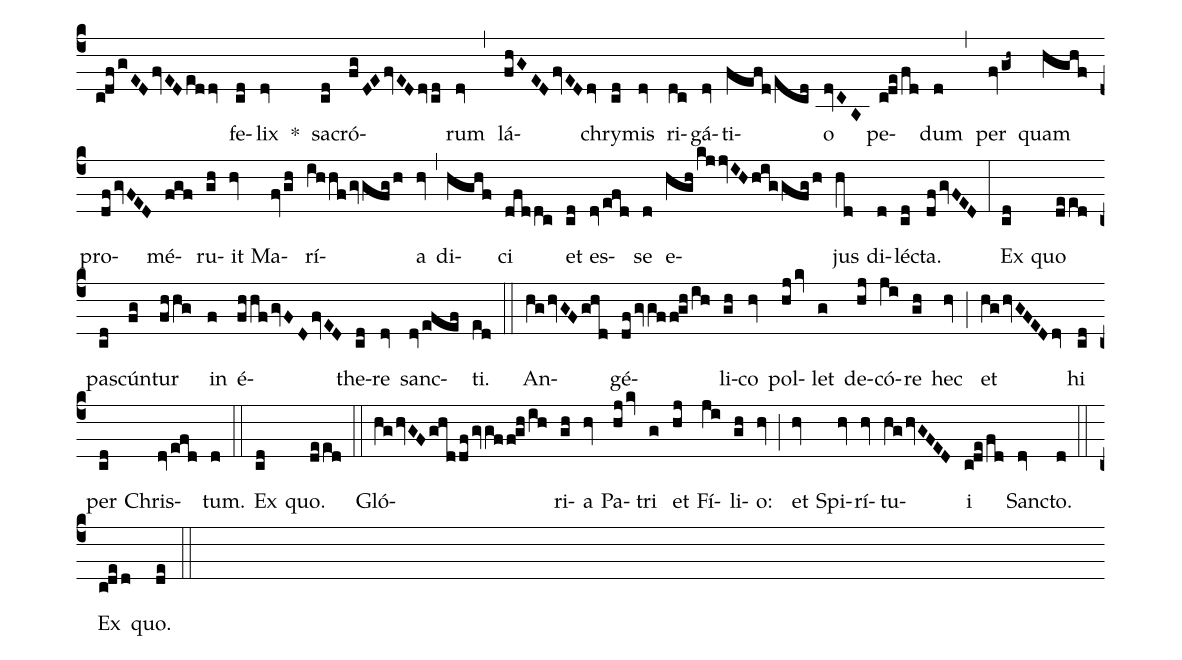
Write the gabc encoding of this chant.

annotation: Resp.;
annotation: I.;
%%
(c4)
(cdfgEDfvEDeddv) fe(cd)lix(dv) *() sac(cd)ró(fgDEfvEDdvcd)rum(dv) (,)
lá(fhGEDfvEDdv)chry(cd)mis(dv) ri(dc)gá(dv)ti(fefdecd)o(dvCA) pe(cdefd)dum(d) (,)
per(fvgh~) quam(hghf) pro(dfgvFED)mé(fgf)ru(gh)it(hv) Ma(fvgh)rí(ihhfgvgfgh)a(hv) (,)
di(hghf)ci(dfddc) et(cd) es(dvefd)se(d) e(hghkjjvIHhiggfgh)jus(hd) di(d)léc(cd)ta.(dfgvFED) (:)
Ex(cd) quo(deed) pas(cd)cún(fg)tur(fhhg) in(f) é(fhhfgvFDfvED)the(cd)re(dv) sanc(dvefef)ti.(ed) (::)

An(hghvGFghd)gé(dfgvgffghih)li(gh)co(hv) pol(hjkv)let(g) de(hj)có(ji)re(gh) hec(hv) (;)
et(hghvGFEDdv) hi(cd) per(cd) Chris(dvefd)tum.(d) (::)

Ex(cd) quo.(deed) (::)

Gló(hghvGFghddfgvgffghih)ri(gh)a(hv) Pa(hjkv)tri(g) et(hj) Fí(ji)li(gh)o:(hv) (;)
et(hv) Spi(hv)rí(hv)tu(hghvGFED)i(cdefd) Sanc(dv)to.(d) (::)

Ex(cded) quo.(de) (::)
